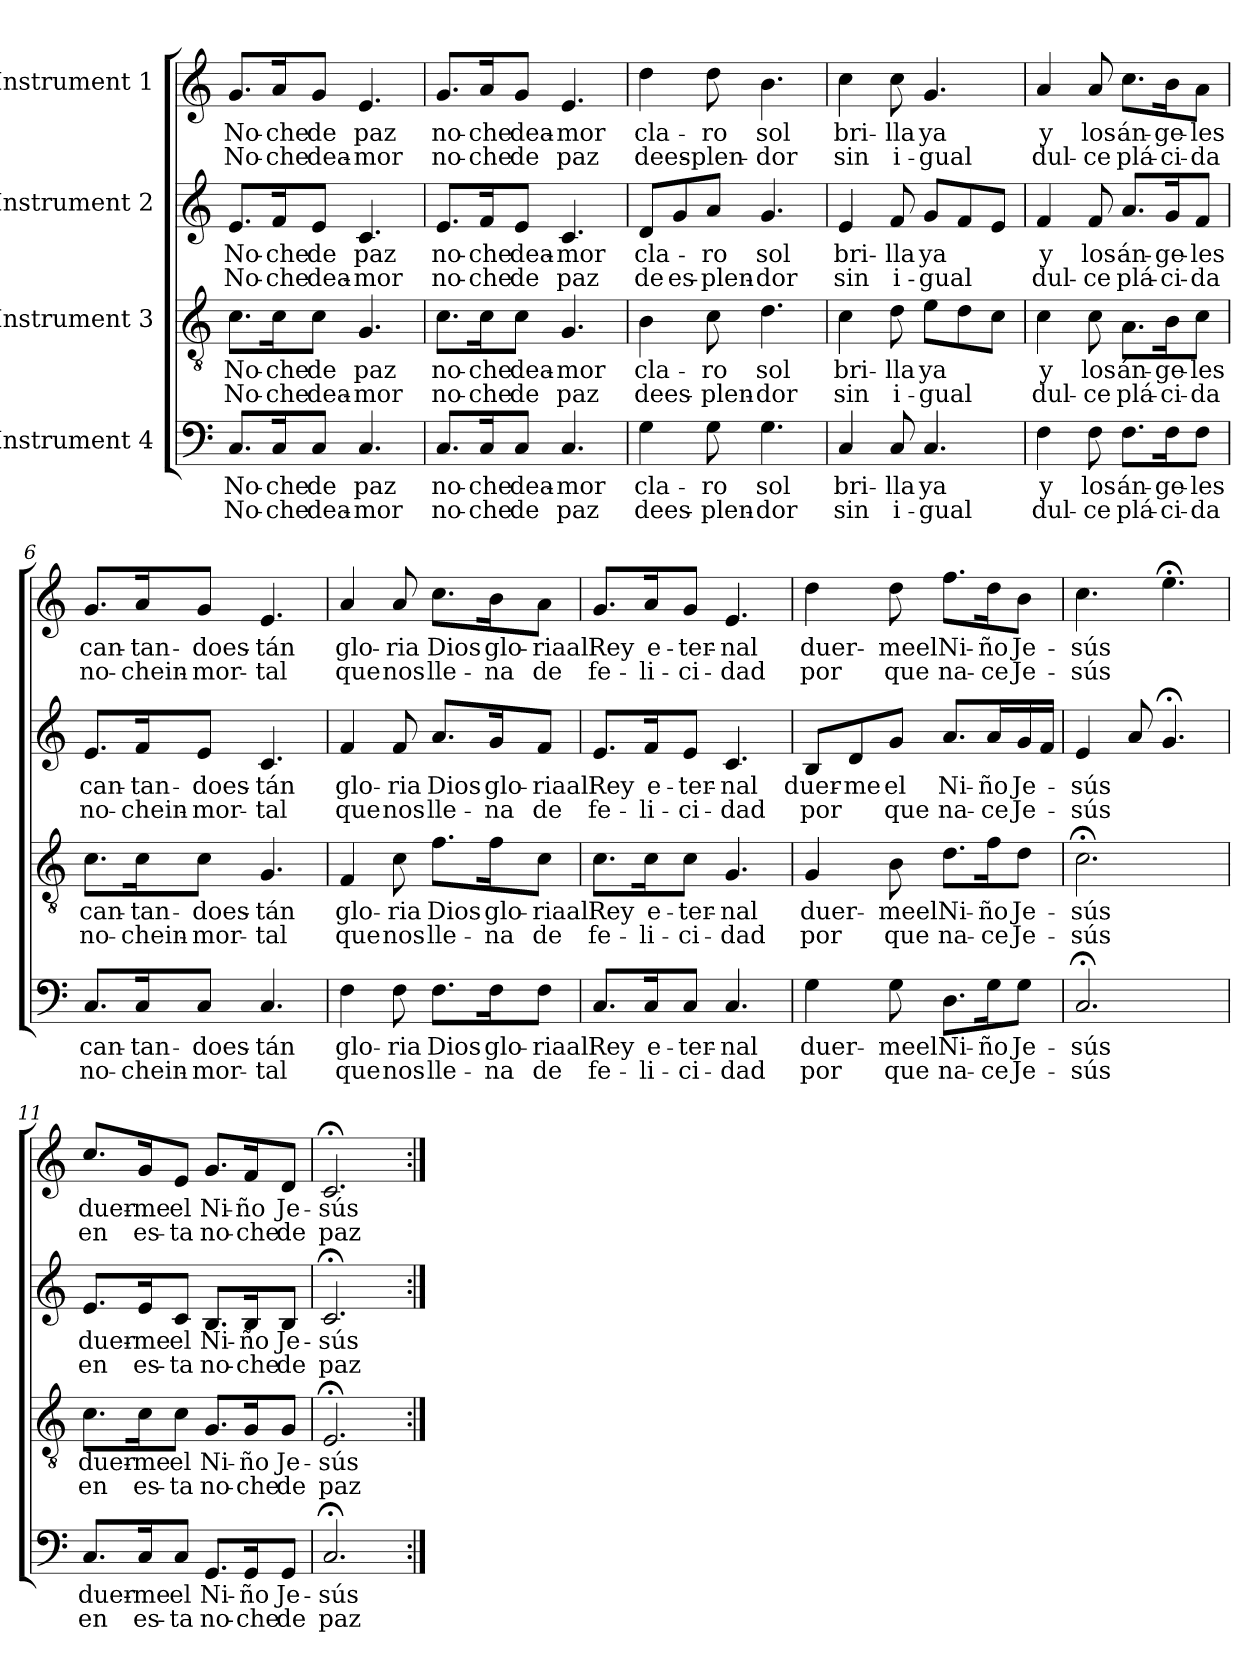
**kern	**text	**text	**kern	**text	**text	**kern	**text	**text	**kern	**text	**text
*part4	*part4	*part4	*part3	*part3	*part3	*part2	*part2	*part2	*part1	*part1	*part1
*staff4	*staff4	*staff4	*staff3	*staff3	*staff3	*staff2	*staff2	*staff2	*staff1	*staff1	*staff1
*I"Instrument 4	*	*	*I"Instrument 3	*	*	*I"Instrument 2	*	*	*I"Instrument 1	*	*
!!LO:PB:g=z
*stria5	*	*	*stria5	*	*	*stria5	*	*	*stria5	*	*
*clefF4	*	*	*clefGv2	*	*	*clefG2	*	*	*clefG2	*	*
=1	=1	=1	=1	=1	=1	=1	=1	=1	=1	=1	=1
!	!LO:LY:a	!LO:LY:a	!	!LO:LY:b	!LO:LY:b	!	!LO:LY:b	!LO:LY:b	!	!LO:LY:b	!LO:LY:b
8.C/L	No-	-No-	8.c\L	No-	-No-	8.e/L	No-	-No-	8.g/L	No-	-No-
!	!LO:LY:a:rj	!LO:LY:a:rj	!	!LO:LY:b:rj	!LO:LY:b:rj	!	!LO:LY:b:rj	!LO:LY:b:rj	!	!LO:LY:b:rj	!LO:LY:b:rj
16C/	-che	che	16c\	-che	che	16f/	-che	che	16a/	-che	che
!	!LO:LY:a:cj	!LO:LY:a	!	!LO:LY:b:cj	!LO:LY:b	!	!LO:LY:b:cj	!LO:LY:b	!	!LO:LY:b:cj	!LO:LY:b
8C/J	de	dea-	8c\J	de	dea-	8e/J	de	dea-	8g/J	de	dea-
!	!LO:LY:a:cj	!LO:LY:a:rj	!	!LO:LY:b:cj	!LO:LY:b:rj	!	!LO:LY:b:cj	!LO:LY:b:rj	!	!LO:LY:b:cj	!LO:LY:b:rj
4.C/	-paz	mor	4.G/	-paz	mor	4.c/	-paz	mor	4.e/	-paz	mor
=2	=2	=2	=2	=2	=2	=2	=2	=2	=2	=2	=2
!	!LO:LY:a	!LO:LY:a	!	!LO:LY:b	!LO:LY:b	!	!LO:LY:b	!LO:LY:b	!	!LO:LY:b	!LO:LY:b
8.C/L	no-	-no-	8.c\L	no-	-no-	8.e/L	no-	-no-	8.g/L	no-	-no-
!	!LO:LY:a:rj	!LO:LY:a:rj	!	!LO:LY:b:rj	!LO:LY:b:rj	!	!LO:LY:b:rj	!LO:LY:b:rj	!	!LO:LY:b:rj	!LO:LY:b:rj
16C/	-che	che	16c\	-che	che	16f/	-che	che	16a/	-che	che
!	!LO:LY:a	!LO:LY:a:cj	!	!LO:LY:b	!LO:LY:b:cj	!	!LO:LY:b	!LO:LY:b:cj	!	!LO:LY:b	!LO:LY:b:cj
8C/J	dea-	-de	8c\J	dea-	-de	8e/J	dea-	-de	8g/J	dea-	-de
!	!LO:LY:a:rj	!LO:LY:a:cj	!	!LO:LY:b:rj	!LO:LY:b:cj	!	!LO:LY:b:rj	!LO:LY:b:cj	!	!LO:LY:b:rj	!LO:LY:b:cj
4.C/	mor	paz	4.G/	mor	paz	4.c/	mor	paz	4.e/	mor	paz
=3	=3	=3	=3	=3	=3	=3	=3	=3	=3	=3	=3
!	!LO:LY:a:cj	!LO:LY:a:cj	!	!LO:LY:b:cj	!LO:LY:b:cj	!	!LO:LY:b:cj	!LO:LY:b:cj	!	!LO:LY:b:cj	!LO:LY:b:cj
4G\	cla-	-dees-	4B\	cla-	-dees-	8d/L	cla-	-de	4dd\	cla-	-dees-
!	!	!	!	!	!	!	!	!LO:LY:b	!	!	!
.	.	.	.	.	.	8g/	.	es-	.	.	.
!	!LO:LY:a:cj	!LO:LY:a	!	!LO:LY:b:cj	!LO:LY:b	!	!LO:LY:b:cj	!LO:LY:b:cj	!	!LO:LY:b:cj	!LO:LY:b
8G\	-ro	plen-	8c\	-ro	plen-	8a/J	-ro	plen-	8dd\	-ro	plen-
!	!LO:LY:a:cj	!LO:LY:a:rj	!	!LO:LY:b:cj	!LO:LY:b:rj	!	!LO:LY:b:cj	!LO:LY:b:rj	!	!LO:LY:b:cj	!LO:LY:b:rj
4.G\	-sol	dor	4.d\	-sol	dor	4.g/	-sol	dor	4.b\	-sol	dor
=4	=4	=4	=4	=4	=4	=4	=4	=4	=4	=4	=4
!	!LO:LY:a	!LO:LY:a:cj	!	!LO:LY:b	!LO:LY:b:cj	!	!LO:LY:b	!LO:LY:b:cj	!	!LO:LY:b	!LO:LY:b:cj
4C/	bri-	-sin	4c\	bri-	-sin	4e/	bri-	-sin	4cc\	bri-	-sin
!	!LO:LY:a:rj	!LO:LY:a:cj	!	!LO:LY:b:rj	!LO:LY:b:cj	!	!LO:LY:b:rj	!LO:LY:b:cj	!	!LO:LY:b:rj	!LO:LY:b:cj
8C/	lla	i-	8d\	lla	i-	8f/	lla	i-	8cc\	lla	i-
!	!LO:LY:a:cj	!LO:LY:a	!	!LO:LY:b:cj	!LO:LY:b	!	!LO:LY:b:cj	!LO:LY:b	!	!LO:LY:b:cj	!LO:LY:b:cj
4.C/	-ya	gual	8e\L	-ya	gual	8g/L	-ya	gual	4.g/	-ya	gual
.	.	.	8d\	.	.	8f/	.	.	.	.	.
.	.	.	8c\J	.	.	8e/J	.	.	.	.	.
=5	=5	=5	=5	=5	=5	=5	=5	=5	=5	=5	=5
!	!LO:LY:a:cj	!LO:LY:a	!	!LO:LY:b:cj	!LO:LY:b	!	!LO:LY:b:cj	!LO:LY:b	!	!LO:LY:b:cj	!LO:LY:b
4F\	y	dul-	4c\	y	dul-	4f/	y	dul-	4a/	y	dul-
!	!LO:LY:a:cj	!LO:LY:a:rj	!	!LO:LY:b:cj	!LO:LY:b:rj	!	!LO:LY:b:cj	!LO:LY:b:rj	!	!LO:LY:b:cj	!LO:LY:b:rj
8F\	-los	ce	8c\	-los	ce	8f/	-los	ce	8a/	-los	ce
!	!LO:LY:a	!LO:LY:a	!	!LO:LY:b	!LO:LY:b	!	!LO:LY:b	!LO:LY:b	!	!LO:LY:b	!LO:LY:b
8.F\L	án-	-plá-	8.A\L	án-	-plá-	8.a/L	án-	-plá-	8.cc\L	án-	-plá-
!	!LO:LY:a:cj	!LO:LY:a:cj	!	!LO:LY:b:cj	!LO:LY:b:cj	!	!LO:LY:b:cj	!LO:LY:b:cj	!	!LO:LY:b:cj	!LO:LY:b:cj
16F\	-ge-	-ci-	16B\	-ge-	-ci-	16g/	-ge-	-ci-	16b\	-ge-	-ci-
!	!LO:LY:a:rj	!LO:LY:a:rj	!	!LO:LY:b:rj	!LO:LY:b:rj	!	!LO:LY:b:rj	!LO:LY:b:rj	!	!LO:LY:b:rj	!LO:LY:b:rj
8F\J	-les	da	8c\J	-les	da	8f/J	-les	da	8a\J	-les	da
=6	=6	=6	=6	=6	=6	=6	=6	=6	=6	=6	=6
!	!LO:LY:a:cj	!LO:LY:a:cj	!	!LO:LY:b:cj	!LO:LY:b:cj	!	!LO:LY:b:cj	!LO:LY:b:cj	!	!LO:LY:b:cj	!LO:LY:b:cj
8.C/L	can-	-no-	8.c\L	can-	-no-	8.e/L	can-	-no-	8.g/L	can-	-no-
!	!LO:LY:a:cj	!LO:LY:a:rj	!	!LO:LY:b:cj	!LO:LY:b:rj	!	!LO:LY:b:cj	!LO:LY:b:rj	!	!LO:LY:b:cj	!LO:LY:b:rj
16C/	-tan-	-chein-	16c\	-tan-	-chein-	16f/	-tan-	-chein-	16a/	-tan-	-chein-
!	!LO:LY:a:cj	!LO:LY:a:rj	!	!LO:LY:b:cj	!LO:LY:b:rj	!	!LO:LY:b:cj	!LO:LY:b:rj	!	!LO:LY:b:cj	!LO:LY:b:rj
8C/J	-does-	-mor-	8c\J	-does-	-mor-	8e/J	-does-	-mor-	8g/J	-does-	-mor-
!	!LO:LY:a:rj	!LO:LY:a:cj	!	!LO:LY:b:rj	!LO:LY:b:cj	!	!LO:LY:b:rj	!LO:LY:b:cj	!	!LO:LY:b:rj	!LO:LY:b:cj
4.C/	-tán	tal	4.G/	-tán	tal	4.c/	-tán	tal	4.e/	-tán	tal
!!LO:LB:g=z
=7	=7	=7	=7	=7	=7	=7	=7	=7	=7	=7	=7
!	!LO:LY:a:cj	!LO:LY:a:cj	!	!LO:LY:b:cj	!LO:LY:b:cj	!	!LO:LY:b:cj	!LO:LY:b:cj	!	!LO:LY:b:cj	!LO:LY:b:cj
4F\	glo-	-que	4F/	glo-	-que	4f/	glo-	-que	4a/	glo-	-que
!	!LO:LY:a:cj	!LO:LY:a:cj	!	!LO:LY:b:cj	!LO:LY:b:cj	!	!LO:LY:b:cj	!LO:LY:b:cj	!	!LO:LY:b:cj	!LO:LY:b:cj
8F\	ria	nos	8c\	ria	nos	8f/	ria	nos	8a/	ria	nos
!	!LO:LY:a:cj	!LO:LY:a:cj	!	!LO:LY:b:cj	!LO:LY:b:cj	!	!LO:LY:b:cj	!LO:LY:b:cj	!	!LO:LY:b:cj	!LO:LY:b:cj
8.F\L	Dios	lle-	8.f\L	Dios	lle-	8.a/L	Dios	lle-	8.cc\L	Dios	lle-
!	!LO:LY:a	!LO:LY:a:cj	!	!LO:LY:b	!LO:LY:b:cj	!	!LO:LY:b	!LO:LY:b:cj	!	!LO:LY:b	!LO:LY:b:cj
16F\	-glo-	-na	16f\	-glo-	-na	16g/	-glo-	-na	16b\	-glo-	-na
!	!LO:LY:a:cj	!LO:LY:a:cj	!	!LO:LY:b:cj	!LO:LY:b:cj	!	!LO:LY:b:cj	!LO:LY:b:cj	!	!LO:LY:b:cj	!LO:LY:b:cj
8F\J	riaal	de	8c\J	riaal	de	8f/J	riaal	de	8a\J	riaal	de
=8	=8	=8	=8	=8	=8	=8	=8	=8	=8	=8	=8
!	!LO:LY:a:cj	!LO:LY:a:cj	!	!LO:LY:b:cj	!LO:LY:b:cj	!	!LO:LY:b:cj	!LO:LY:b:cj	!	!LO:LY:b:cj	!LO:LY:b:cj
8.C/L	Rey	fe-	8.c\L	Rey	fe-	8.e/L	Rey	fe-	8.g/L	Rey	fe-
!	!LO:LY:a	!LO:LY:a:cj	!	!LO:LY:b	!LO:LY:b:cj	!	!LO:LY:b	!LO:LY:b:cj	!	!LO:LY:b	!LO:LY:b:cj
16C/	-e-	-li-	16c\	-e-	-li-	16f/	-e-	-li-	16a/	-e-	-li-
!	!LO:LY:a:cj	!LO:LY:a:cj	!	!LO:LY:b:cj	!LO:LY:b:cj	!	!LO:LY:b:cj	!LO:LY:b:cj	!	!LO:LY:b:cj	!LO:LY:b:cj
8C/J	-ter-	-ci-	8c\J	-ter-	-ci-	8e/J	-ter-	-ci-	8g/J	-ter-	-ci-
!	!LO:LY:a:rj	!LO:LY:a:rj	!	!LO:LY:b:rj	!LO:LY:b:rj	!	!LO:LY:b:rj	!LO:LY:b:rj	!	!LO:LY:b:rj	!LO:LY:b:rj
4.C/	-nal	dad	4.G/	-nal	dad	4.c/	-nal	dad	4.e/	-nal	dad
=9	=9	=9	=9	=9	=9	=9	=9	=9	=9	=9	=9
!	!LO:LY:a:cj	!LO:LY:a:cj	!	!LO:LY:b:cj	!LO:LY:b:cj	!	!LO:LY:b	!LO:LY:b	!	!LO:LY:b:cj	!LO:LY:b:cj
4G\	duer-	-por	4G/	duer-	-por	8B/L	duer-	-por	4dd\	duer-	-por
!	!	!	!	!	!	!	!LO:LY:b:rj	!	!	!	!
.	.	.	.	.	.	8d/	me	.	.	.	.
!	!LO:LY:a:cj	!LO:LY:a:cj	!	!LO:LY:b:cj	!LO:LY:b:cj	!	!LO:LY:b:cj	!LO:LY:b:cj	!	!LO:LY:b:cj	!LO:LY:b:cj
8G\	meel	que	8B\	meel	que	8g/J	el	que	8dd\	meel	que
!	!LO:LY:a	!LO:LY:a	!	!LO:LY:b	!LO:LY:b	!	!LO:LY:b	!LO:LY:b	!	!LO:LY:b	!LO:LY:b
8.D\L	Ni-	-na-	8.d\L	Ni-	-na-	8.a/L	Ni-	-na-	8.ff\L	Ni-	-na-
!	!LO:LY:a:rj	!LO:LY:a:rj	!	!LO:LY:b:rj	!LO:LY:b:rj	!	!LO:LY:b:rj	!LO:LY:b:rj	!	!LO:LY:b:rj	!LO:LY:b:rj
16G\	-ño	ce	16f\	-ño	ce	16a/	-ño	ce	16dd\	-ño	ce
!	!LO:LY:a:cj	!LO:LY:a:cj	!	!LO:LY:b:cj	!LO:LY:b:cj	!	!LO:LY:b:cj	!LO:LY:b:cj	!	!LO:LY:b:cj	!LO:LY:b:cj
8G\J	Je-	-Je-	8d\J	Je-	-Je-	16g/	Je-	-Je-	8b\J	Je-	-Je-
.	.	.	.	.	.	16f/J	.	.	.	.	.
=10	=10	=10	=10	=10	=10	=10	=10	=10	=10	=10	=10
!	!LO:LY:a:cj	!LO:LY:a:cj	!	!LO:LY:b:cj	!LO:LY:b:cj	!	!LO:LY:b	!LO:LY:b	!	!LO:LY:b	!LO:LY:b
2.C;</	-sús	sús	2.c;<\	-sús	sús	4e/	-sús	sús	4.cc\	-sús	sús
.	.	.	.	.	.	8a/	.	.	.	.	.
.	.	.	.	.	.	4.g;</	.	.	4.ee;<\	.	.
=11	=11!	=11!	=11	=11!	=11!	=11	=11!	=11!	=11!	=11!	=11!
!	!LO:LY:a:cj	!LO:LY:a:cj	!	!LO:LY:b:cj	!LO:LY:b:cj	!	!LO:LY:b:cj	!LO:LY:b:cj	!	!LO:LY:b:cj	!LO:LY:b:cj
8.C/L	duer-	-en	8.c\L	duer-	-en	8.e/L	duer-	-en	8.cc/L	duer-	-en
!	!LO:LY:a:rj	!LO:LY:a	!	!LO:LY:b:rj	!LO:LY:b	!	!LO:LY:b:rj	!LO:LY:b	!	!LO:LY:b:rj	!LO:LY:b
16C/	me	es-	16c\	me	es-	16e/	me	es-	16g/	me	es-
!	!LO:LY:a:cj	!LO:LY:a:rj	!	!LO:LY:b:cj	!LO:LY:b:rj	!	!LO:LY:b:cj	!LO:LY:b:rj	!	!LO:LY:b:cj	!LO:LY:b:rj
8C/J	-el	ta	8c\J	-el	ta	8c/J	-el	ta	8e/J	-el	ta
!	!LO:LY:a	!LO:LY:a	!	!LO:LY:b	!LO:LY:b	!	!LO:LY:b	!LO:LY:b	!	!LO:LY:b	!LO:LY:b
8.GG/L	Ni-	-no-	8.G/L	Ni-	-no-	8.B/L	Ni-	-no-	8.g/L	Ni-	-no-
!	!LO:LY:a:rj	!LO:LY:a:rj	!	!LO:LY:b:rj	!LO:LY:b:rj	!	!LO:LY:b:rj	!LO:LY:b:rj	!	!LO:LY:b:rj	!LO:LY:b:rj
16GG/	-ño	che	16G/	-ño	che	16B/	-ño	che	16f/	-ño	che
!	!LO:LY:a:cj	!LO:LY:a:cj	!	!LO:LY:b:cj	!LO:LY:b:cj	!	!LO:LY:b:cj	!LO:LY:b:cj	!	!LO:LY:b:cj	!LO:LY:b:cj
8GG/J	Je-	-de	8G/J	Je-	-de	8B/J	Je-	-de	8d/J	Je-	-de
=12	=12	=12	=12	=12	=12	=12	=12	=12	=12	=12	=12
!	!LO:LY:a:cj	!LO:LY:a:cj	!	!LO:LY:b:cj	!LO:LY:b:cj	!	!LO:LY:b:cj	!LO:LY:b:cj	!	!LO:LY:b:cj	!LO:LY:b:cj
2.C;</	sús	paz	2.E;</	sús	paz	2.c;</	sús	paz	2.c;</	sús	paz
=:|!	=:|!	=:|!	=:|!	=:|!	=:|!	=:|!	=:|!	=:|!	=:|!	=:|!	=:|!
*-	*-	*-	*-	*-	*-	*-	*-	*-	*-	*-	*-
